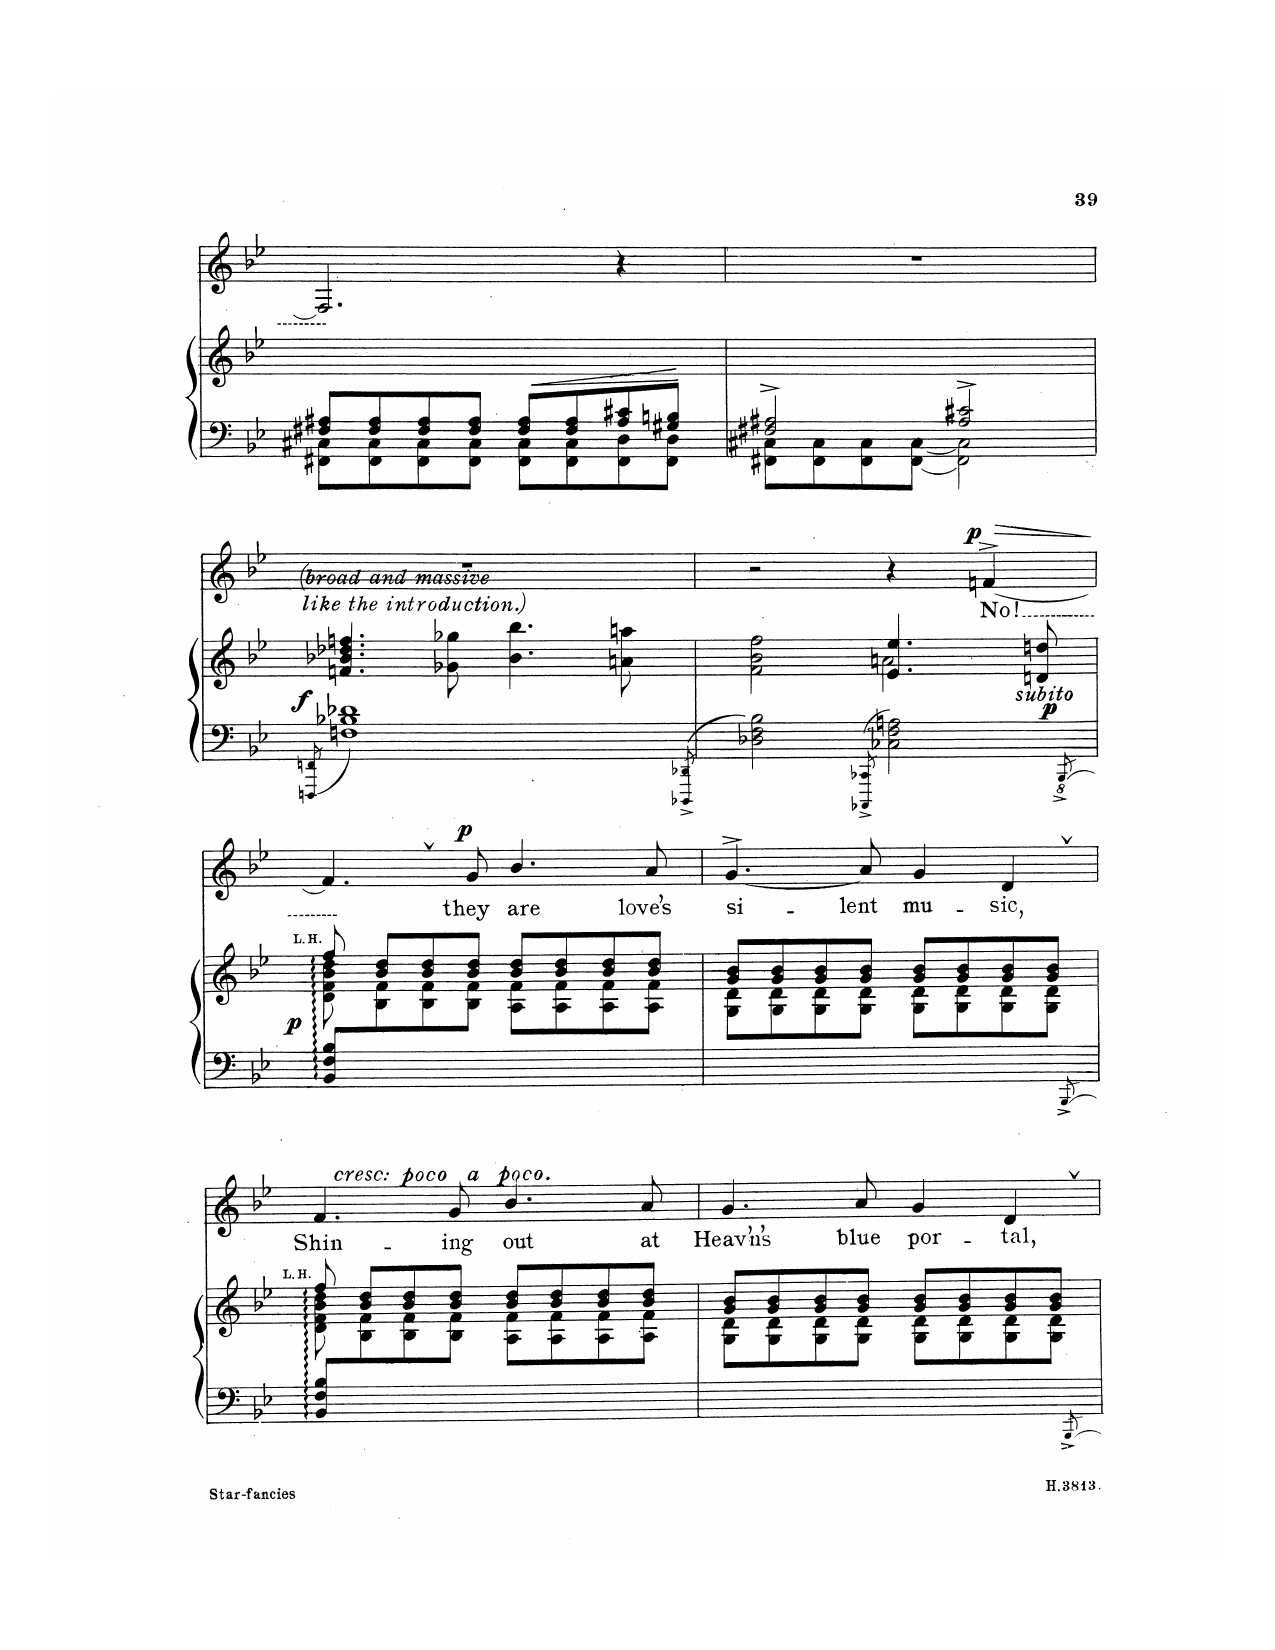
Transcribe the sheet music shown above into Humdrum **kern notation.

**kern	**kern	**dynam	**kern	**text	**dynam
*part2	*part2	*part2	*part1	*part1	*part1
*staff3	*staff2	*staff2/3	*staff1	*staff1	*staff1
*I"Piano	*	*	*I"Contralto	*	*
*I'Pno	*	*	*	*	*
*clefF4	*clefG2	*	*clefG2	*	*
*k[b-e-]	*k[b-e-]	*	*k[b-e-]	*	*
*M4/4	*M4/4	*	*M4/4	*	*
*met(c)	*met(c)	*	*met(c)	*	*
=37	=37	=37	=37	=37	=37
*^	*	*	*	*	*
8F#X/ 8A#X/L	8FF#X\ 8C#X\L	1ryy	.	2.F#/]	.	.
8F#/ 8A#/	8FF#\ 8C#\	.	.	.	.	.
8F#/ 8A#/	8FF#\ 8C#\	.	.	.	.	.
8F#/ 8A#/J	8FF#\ 8C#\J	.	.	.	.	.
8F#/ 8A#/L	8FF#\ 8C#\L	.	.	.	.	.
8F#/ 8A#/	8FF#\ 8C#\	.	.	.	.	.
8A#/ 8c#X/	8FF#\ 8D\	.	.	4r	.	.
8G#X/ 8Bn/J	8FF#\ 8D\J	.	.	.	.	.
=38	=38	=38	=38	=38	=38	=38
2F#X/^> 2A#X/^>	8FF#X\ 8C#X\L	1ryy	.	1r	.	.
.	8FF#\ 8C#\	.	.	.	.	.
.	8FF#\ 8C#\	.	.	.	.	.
.	[8FF#\ [<8C#\J	.	.	.	.	.
2A#/^> 2c#X/^>	2FF#\] 2C#\]	.	.	.	.	.
=39	=39	=39	=39	=39	=39	=39
.	8qFFFn/ 8qFFn/	.	.	.	.	.
!	!	!LO:TX:i:t=(broad and massive	!	!	!	!
!	!	!LO:TX:t=like the introduction)	!	!	!	!
!	!	!	!LO:DY:b	!	!	!
1B-X 1d-X	1Fn	4.fn/ 4.b-X/ 4.dd-X/ 4.ffn/	f	1r	.	.
.	.	8g-X\ 8gg-X\	.	.	.	.
.	.	4.b-\ 4.bb-\	.	.	.	.
.	.	8an\ 8aan\	.	.	.	.
*v	*v	*	*	*	*	*
=40	=40	=40	=40	=40	=40
8qDDD-X/ 8qDD-X/	.	.	.	.	.
*	*^	*	*	*	*
2D-X\ 2F\ 2B-\	2f\ 2b-\ 2ff\	2ryy	.	2r	.	.
8qCCC-X/ 8qCC-X/	.	.	.	.	.	.
2C-X\ 2F\ 2An\	4.e-/ 4.ee-/	2an\	.	4r	.	.
!	!	!	!	!	!	!LO:HP:b
!	!	!	!	!	!	!LO:DY:n=1:a
.	.	.	.	[4fn^>/	No!	> p
!	!	!	!LO:DY:b	!	!	!
!	!	!	!LO:DY:n=1:b	!	!	!
.	8dn/ 8ddn/	.	other-dynamics p	.	.	.
*	*v	*v	*	*	*	*
.	.	.	.	.	]
=41	=41	=41	=41	=41	=41
8qBBBB-/ 8qBBB-/	.	.	.	.	.
*	*^	*	*	*	*
*	*	*^	*	*	*	*
!	!LO:TX:a:t=L.H.	!	!	!	!	!	!
!	!	!	!	!LO:DY:b	!	!	!
8BB-/ 8F/ 8B-/L	8d\ 8f\ 8b-\ 8dd\	8ff/	8ryy	p	4.f,/]	.	.
2..ryy	8b-/ 8dd/L	8ryy	8B-\ 8f\	.	.	.	.
.	8b-/ 8dd/	4ryy	8B-\ 8f\	.	.	.	.
!	!	!	!	!	!	!	!LO:DY:a
.	8b-/ 8dd/J	.	8B-\ 8f\J	.	8g/	they	p
.	8b-/ 8dd/L	2ryy	8A\ 8f\L	.	4.b-\	are	.
.	8b-/ 8dd/	.	8A\ 8f\	.	.	.	.
.	8b-/ 8dd/	.	8A\ 8f\	.	.	.	.
.	8b-/ 8dd/J	.	8A\ 8f\J	.	8a/	love’s	.
*	*	*v	*v	*	*	*	*
=42	=42	=42	=42	=42	=42	=42
1ryy	8g/ 8b-/L	8G\ 8d\L	.	(4.g^>/	si-	.
.	8g/ 8b-/	8G\ 8d\	.	.	.	.
.	8g/ 8b-/	8G\ 8d\	.	.	.	.
.	8g/ 8b-/J	8G\ 8d\J	.	8a/)	-lent	.
.	8g/ 8b-/L	8G\ 8d\L	.	4g/	mu-	.
.	8g/ 8b-/	8G\ 8d\	.	.	.	.
.	8g/ 8b-/	8G\ 8d\	.	4d,/	-sic,	.
.	8g/ 8b-/J	8G\ 8d\J	.	.	.	.
*	*v	*v	*	*	*	*
=43	=43	=43	=43	=43	=43
8qBBB-^/	.	.	.	.	.
*	*^	*	*	*	*
*	*	*^	*	*	*	*
!	!	!	!	!	!LO:TX:a:i:t=cresc. poco a poco	!	!
!	!LO:TX:a:t=L.H.	!	!	!	!	!	!
8BB-/ 8F/ 8B-/L	8d\ 8f\ 8b-\ 8dd\	8ff/	8ryy	.	4.f/	Shin-	.
2..ryy	8b-/ 8dd/L	8ryy	8B-\ 8f\	.	.	.	.
.	8b-/ 8dd/	4ryy	8B-\ 8f\	.	.	.	.
.	8b-/ 8dd/J	.	8B-\ 8f\J	.	8g/	-ing	.
.	8b-/ 8dd/L	2ryy	8A/ 8f/L	.	4.b-/	out	.
.	8b-/ 8dd/	.	8A/ 8f/	.	.	.	.
.	8b-/ 8dd/	.	8A/ 8f/	.	.	.	.
.	8b-/ 8dd/J	.	8A/ 8f/J	.	8a/	at	.
*	*	*v	*v	*	*	*	*
=44	=44	=44	=44	=44	=44	=44
1ryy	8g/ 8b-/L	8G\ 8d\L	.	4.g/	Heav’n’s	.
.	8g/ 8b-/	8G\ 8d\	.	.	.	.
.	8g/ 8b-/	8G\ 8d\	.	.	.	.
.	8g/ 8b-/J	8G\ 8d\J	.	8a/	blue	.
.	8g/ 8b-/L	8G\ 8d\L	.	4g/	por-	.
.	8g/ 8b-/	8G\ 8d\	.	.	.	.
.	8g/ 8b-/	8G\ 8d\	.	4d,/	-tal,	.
.	8g/ 8b-/J	8G\ 8d\J	.	.	.	.
*	*v	*v	*	*	*	*
=	=	=	=	=	=
*-	*-	*-	*-	*-	*-
